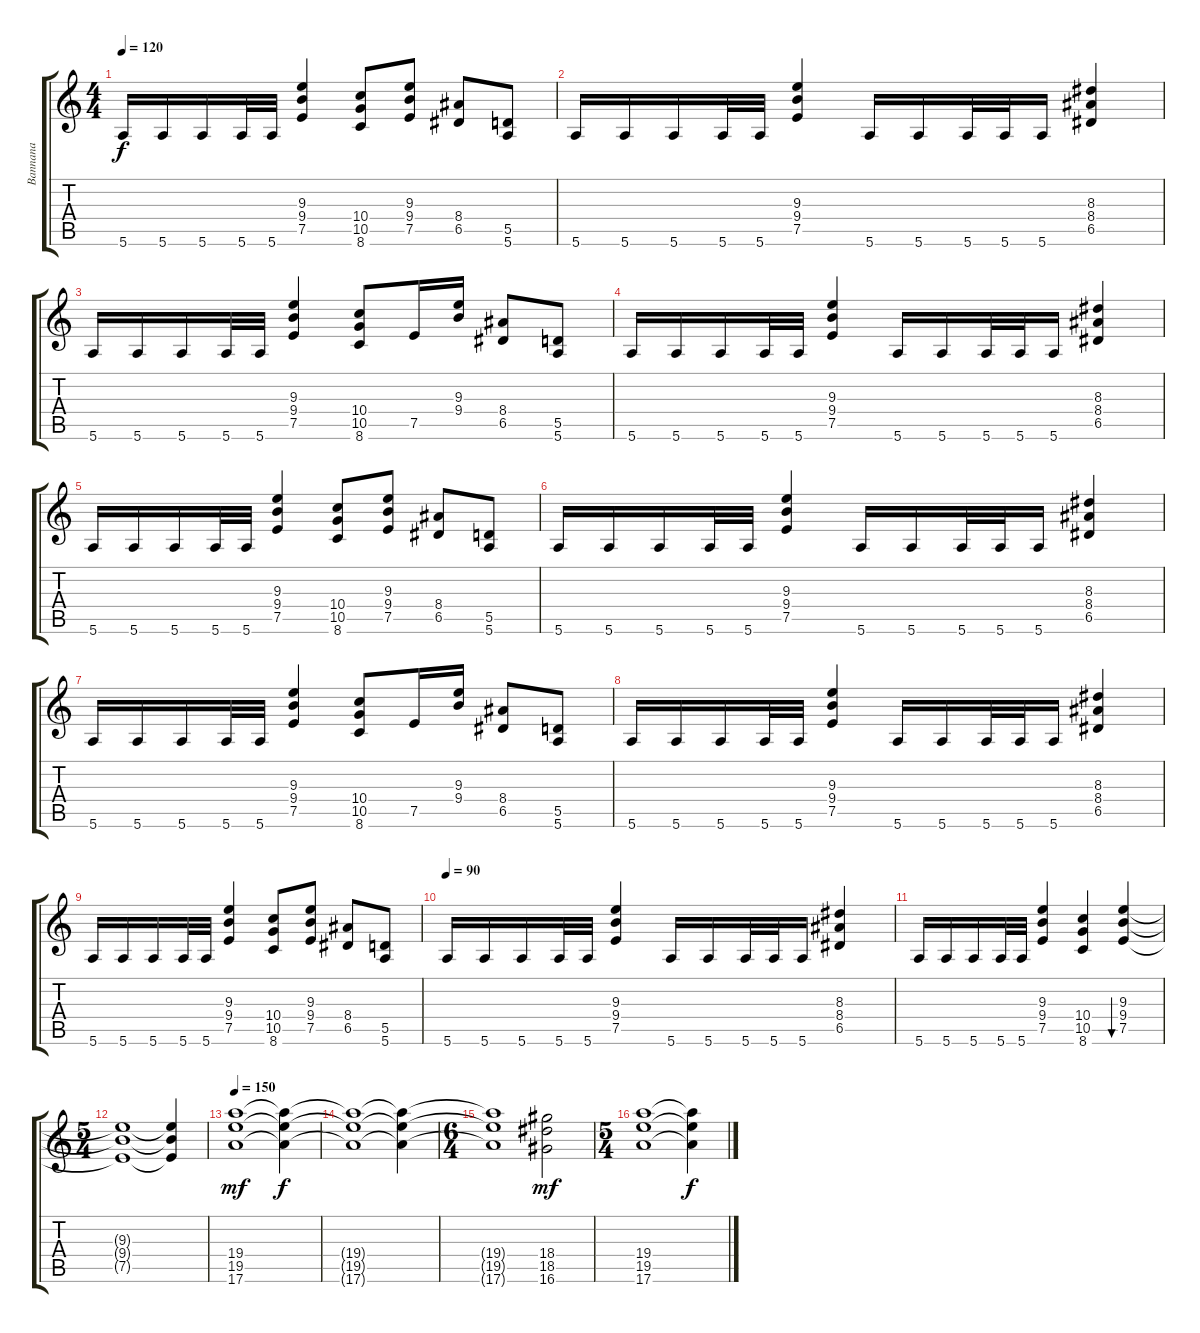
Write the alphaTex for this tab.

\track ("Bannana" "Bannana") {instrument distortionguitar}
\staff {score tabs}
\tuning (E4 B3 G3 D3 A2 E2) {hide}
\ts (4 4)
\tempo 120
\clef g2
\ks c
5.6.16{dy f} 5.6.16 5.6.16 5.6.32 5.6.32 (9.3 9.4 7.5).4 (10.4 10.5 8.6).8 (9.3 9.4 7.5).8 (8.4 6.5).8 (5.5 5.6).8 |
5.6.16 5.6.16 5.6.16 5.6.32 5.6.32 (9.3 9.4 7.5).4 5.6.16 5.6.16 5.6.32 5.6.32 5.6.16 (8.3 8.4 6.5).4 |
5.6.16 5.6.16 5.6.16 5.6.32 5.6.32 (9.3 9.4 7.5).4 (10.4 10.5 8.6).8 7.5.16 (9.3 9.4).16 (8.4 6.5).8 (5.5 5.6).8 |
5.6.16 5.6.16 5.6.16 5.6.32 5.6.32 (9.3 9.4 7.5).4 5.6.16 5.6.16 5.6.32 5.6.32 5.6.16 (8.3 8.4 6.5).4 |
5.6.16 5.6.16 5.6.16 5.6.32 5.6.32 (9.3 9.4 7.5).4 (10.4 10.5 8.6).8 (9.3 9.4 7.5).8 (8.4 6.5).8 (5.5 5.6).8 |
5.6.16 5.6.16 5.6.16 5.6.32 5.6.32 (9.3 9.4 7.5).4 5.6.16 5.6.16 5.6.32 5.6.32 5.6.16 (8.3 8.4 6.5).4 |
5.6.16 5.6.16 5.6.16 5.6.32 5.6.32 (9.3 9.4 7.5).4 (10.4 10.5 8.6).8 7.5.16 (9.3 9.4).16 (8.4 6.5).8 (5.5 5.6).8 |
5.6.16 5.6.16 5.6.16 5.6.32 5.6.32 (9.3 9.4 7.5).4 5.6.16 5.6.16 5.6.32 5.6.32 5.6.16 (8.3 8.4 6.5).4 |
5.6.16 5.6.16 5.6.16 5.6.32 5.6.32 (9.3 9.4 7.5).4 (10.4 10.5 8.6).8 (9.3 9.4 7.5).8 (8.4 6.5).8 (5.5 5.6).8 |
\tempo 90
5.6.16 5.6.16 5.6.16 5.6.32 5.6.32 (9.3 9.4 7.5).4 5.6.16 5.6.16 5.6.32 5.6.32 5.6.16 (8.3 8.4 6.5).4 |
5.6.16 5.6.16 5.6.16 5.6.32 5.6.32 (9.3 9.4 7.5).4 (10.4 10.5 8.6).4 (9.3 9.4 7.5).4{bu 480} |
\ts (5 4)
(9.3{t} 9.4{t} 7.5{t}).1 (9.3{t} 9.4{t} 7.5{t}).4 |
\tempo 150
(19.4 19.5 17.6).1{dy mf} (19.4{t} 19.5{t} 17.6{t}).4{dy f} |
(19.4{t} 19.5{t} 17.6{t}).1 (19.4{t} 19.5{t} 17.6{t}).4 |
\ts (6 4)
(19.4{t} 19.5{t} 17.6{t}).1 (18.4 18.5 16.6).2{dy mf} |
\ts (5 4)
(19.4 19.5 17.6).1 (19.4{t} 19.5{t} 17.6{t}).4{dy f}
